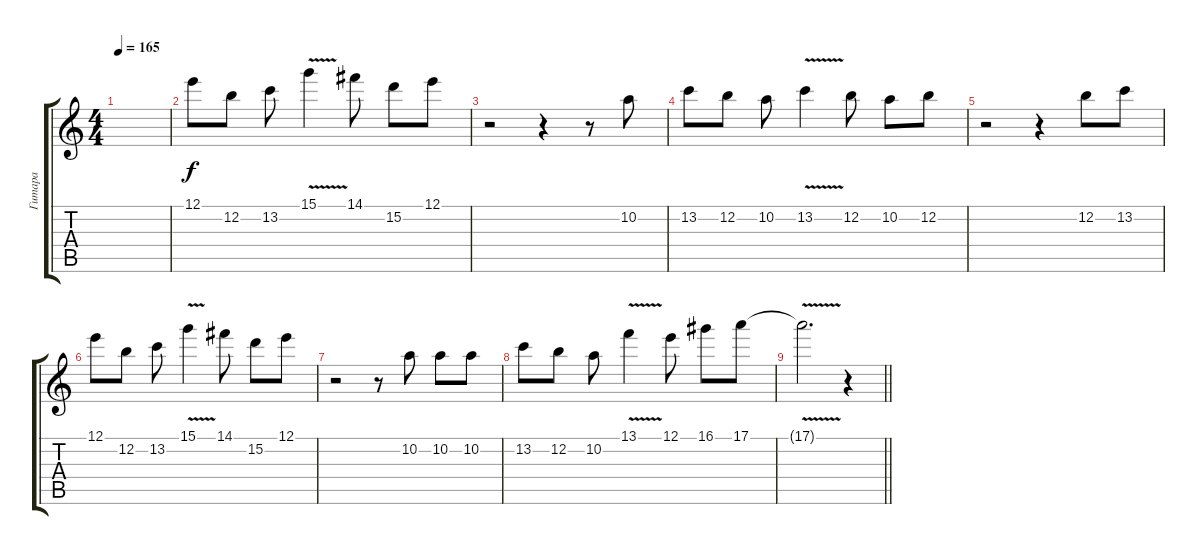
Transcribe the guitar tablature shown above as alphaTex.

\track ("Гитара" "Гитара") {instrument distortionguitar}
\staff {score tabs}
\tuning (E4 B3 G3 D3 A2 E2) {hide}
\ts (4 4)
\tempo 165
\clef g2
\ks c
|
12.1.8 12.2.8 13.2.8 15.1{v}.4 14.1.8 15.2.8 12.1.8 |
r.2 r.4 r.8 10.2.8 |
13.2.8 12.2.8 10.2.8 13.2{v}.4 12.2.8 10.2.8 12.2.8 |
r.2 r.4 12.2.8 13.2.8 |
12.1.8 12.2.8 13.2.8 15.1{v}.4 14.1.8 15.2.8 12.1.8 |
r.2 r.8 10.2.8 10.2.8 10.2.8 |
13.2.8 12.2.8 10.2.8 13.1{v}.4 12.1.8 16.1.8 17.1.8 |
\barLineRight lightlight
17.1{v t}.2{d} r.4
